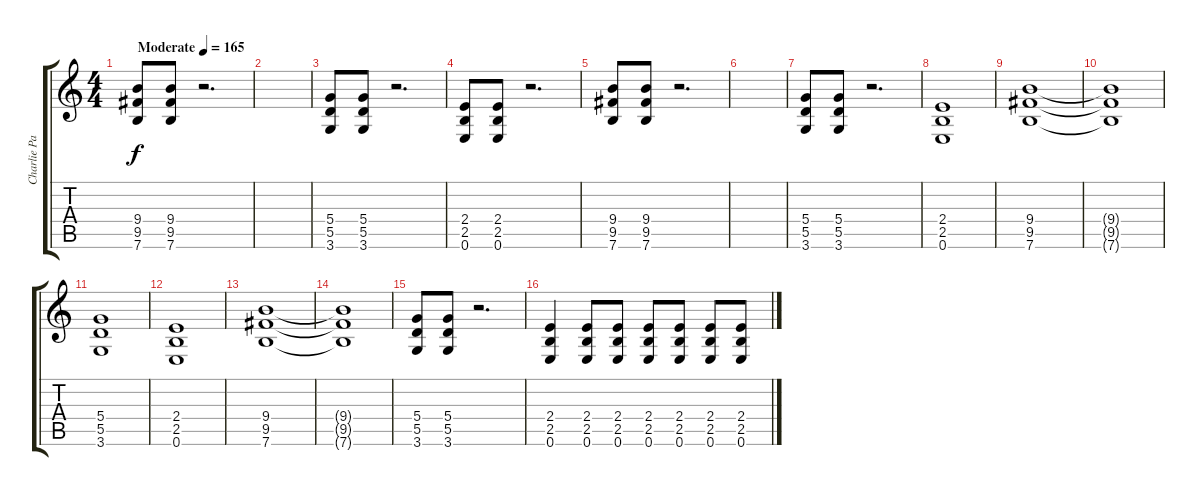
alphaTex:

\track ("Charlie Parra Ritmica" "Charlie Pa") {instrument distortionguitar}
\staff {score tabs}
\tuning (E4 B3 G3 D3 A2 E2) {hide}
\ts (4 4)
\tempo (165 "Moderate")
\clef g2
\ks c
(9.4 9.5 7.6).8{dy f instrument distortionguitar} (9.4 9.5 7.6).8 r.2{d} |
|
(5.4 5.5 3.6).8 (5.4 5.5 3.6).8 r.2{d} |
(2.4 2.5 0.6).8 (2.4 2.5 0.6).8 r.2{d} |
(9.4 9.5 7.6).8 (9.4 9.5 7.6).8 r.2{d} |
|
(5.4 5.5 3.6).8 (5.4 5.5 3.6).8 r.2{d} |
(2.4 2.5 0.6).1 |
(9.4 9.5 7.6).1 |
(9.4{t} 9.5{t} 7.6{t}).1 |
(5.4 5.5 3.6).1 |
(2.4 2.5 0.6).1 |
(9.4 9.5 7.6).1 |
(9.4{t} 9.5{t} 7.6{t}).1 |
(5.4 5.5 3.6).8 (5.4 5.5 3.6).8 r.2{d} |
(2.4 2.5 0.6).4 (2.4 2.5 0.6).8 (2.4 2.5 0.6).8 (2.4 2.5 0.6).8 (2.4 2.5 0.6).8 (2.4 2.5 0.6).8 (2.4 2.5 0.6).8
